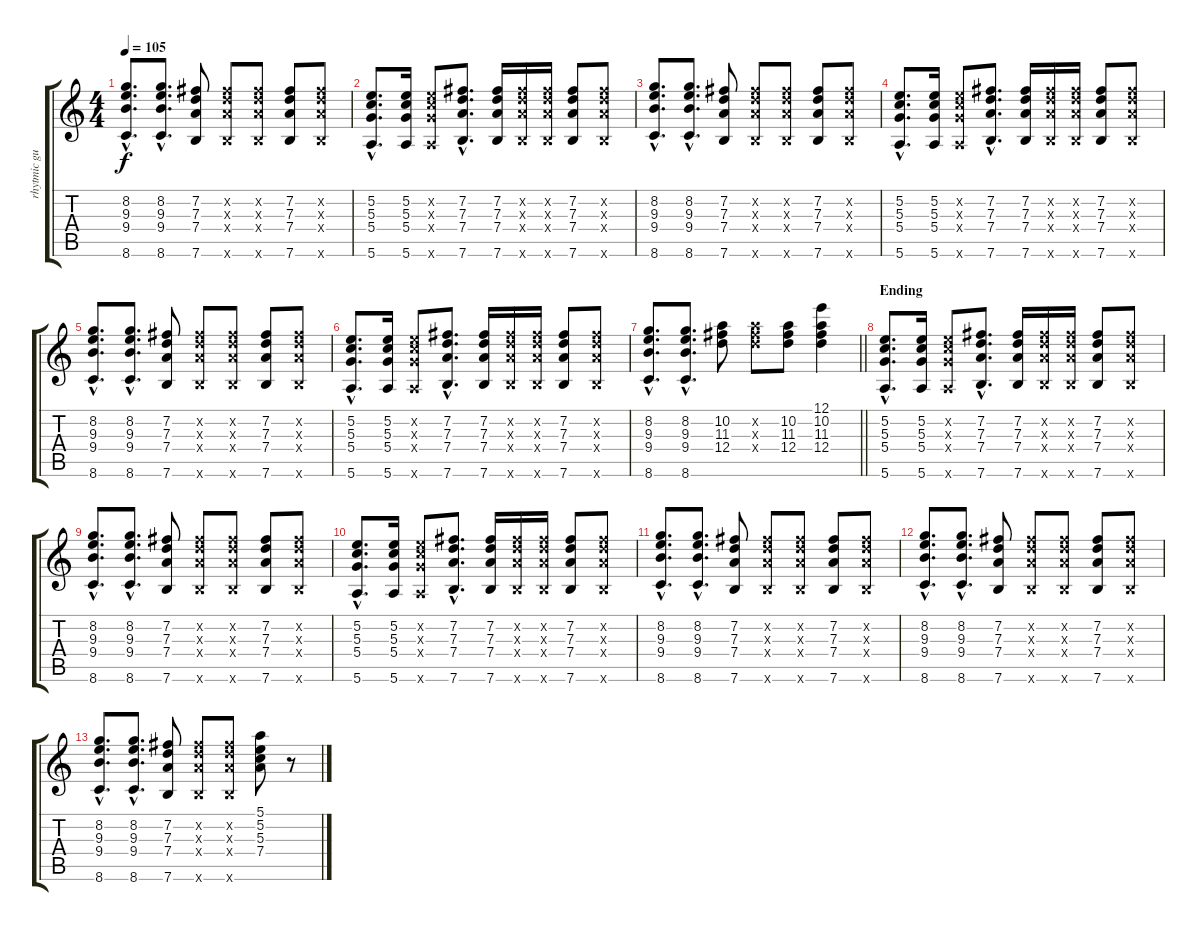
\track ("rhytmic guitar" "rhytmic gu") {instrument acousticguitarnylon}
\staff {score tabs}
\tuning (E4 B3 G3 D3 A2 E2) {hide}
\ts (4 4)
\tempo 105
\clef g2
\ks c
(8.2{hac} 9.3{hac} 9.4{hac} 8.6{hac}).8{d dy f} (8.2{hac} 9.3{hac} 9.4{hac} 8.6{hac}).8{d} (7.2 7.3 7.4 7.6).8 (7.2{x} 7.3{x} 7.4{x} 7.6{x}).8 (7.2{x} 7.3{x} 7.4{x} 7.6{x}).8 (7.2 7.3 7.4 7.6).8 (7.2{x} 7.3{x} 7.4{x} 7.6{x}).8 |
(5.2{hac} 5.3{hac} 5.4{hac} 5.6{hac}).8{d} (5.2 5.3 5.4 5.6).16 (5.2{x} 5.3{x} 5.4{x} 5.6{x}).8 (7.2{hac} 7.3{hac} 7.4{hac} 7.6{hac}).8{d} (7.2 7.3 7.4 7.6).16 (7.2{x} 7.3{x} 7.4{x} 7.6{x}).16 (7.2{x} 7.3{x} 7.4{x} 7.6{x}).16 (7.2 7.3 7.4 7.6).8 (7.2{x} 7.3{x} 7.4{x} 7.6{x}).8 |
(8.2{hac} 9.3{hac} 9.4{hac} 8.6{hac}).8{d} (8.2{hac} 9.3{hac} 9.4{hac} 8.6{hac}).8{d} (7.2 7.3 7.4 7.6).8 (7.2{x} 7.3{x} 7.4{x} 7.6{x}).8 (7.2{x} 7.3{x} 7.4{x} 7.6{x}).8 (7.2 7.3 7.4 7.6).8 (7.2{x} 7.3{x} 7.4{x} 7.6{x}).8 |
(5.2{hac} 5.3{hac} 5.4{hac} 5.6{hac}).8{d} (5.2 5.3 5.4 5.6).16 (5.2{x} 5.3{x} 5.4{x} 5.6{x}).8 (7.2{hac} 7.3{hac} 7.4{hac} 7.6{hac}).8{d} (7.2 7.3 7.4 7.6).16 (7.2{x} 7.3{x} 7.4{x} 7.6{x}).16 (7.2{x} 7.3{x} 7.4{x} 7.6{x}).16 (7.2 7.3 7.4 7.6).8 (7.2{x} 7.3{x} 7.4{x} 7.6{x}).8 |
(8.2{hac} 9.3{hac} 9.4{hac} 8.6{hac}).8{d} (8.2{hac} 9.3{hac} 9.4{hac} 8.6{hac}).8{d} (7.2 7.3 7.4 7.6).8 (7.2{x} 7.3{x} 7.4{x} 7.6{x}).8 (7.2{x} 7.3{x} 7.4{x} 7.6{x}).8 (7.2 7.3 7.4 7.6).8 (7.2{x} 7.3{x} 7.4{x} 7.6{x}).8 |
(5.2{hac} 5.3{hac} 5.4{hac} 5.6{hac}).8{d} (5.2 5.3 5.4 5.6).16 (5.2{x} 5.3{x} 5.4{x} 5.6{x}).8 (7.2{hac} 7.3{hac} 7.4{hac} 7.6{hac}).8{d} (7.2 7.3 7.4 7.6).16 (7.2{x} 7.3{x} 7.4{x} 7.6{x}).16 (7.2{x} 7.3{x} 7.4{x} 7.6{x}).16 (7.2 7.3 7.4 7.6).8 (7.2{x} 7.3{x} 7.4{x} 7.6{x}).8 |
\barLineRight lightlight
(8.2{hac} 9.3{hac} 9.4{hac} 8.6{hac}).8{d} (8.2{hac} 9.3{hac} 9.4{hac} 8.6{hac}).8{d} (10.2 11.3 12.4).8 (10.2{x} 11.3{x} 12.4{x}).8 (10.2 11.3 12.4).8 (12.1 10.2 11.3 12.4).4 |
\section ("" "Ending")
(5.2{hac} 5.3{hac} 5.4{hac} 5.6{hac}).8{d} (5.2 5.3 5.4 5.6).16 (5.2{x} 5.3{x} 5.4{x} 5.6{x}).8 (7.2{hac} 7.3{hac} 7.4{hac} 7.6{hac}).8{d} (7.2 7.3 7.4 7.6).16 (7.2{x} 7.3{x} 7.4{x} 7.6{x}).16 (7.2{x} 7.3{x} 7.4{x} 7.6{x}).16 (7.2 7.3 7.4 7.6).8 (7.2{x} 7.3{x} 7.4{x} 7.6{x}).8 |
(8.2{hac} 9.3{hac} 9.4{hac} 8.6{hac}).8{d} (8.2{hac} 9.3{hac} 9.4{hac} 8.6{hac}).8{d} (7.2 7.3 7.4 7.6).8 (7.2{x} 7.3{x} 7.4{x} 7.6{x}).8 (7.2{x} 7.3{x} 7.4{x} 7.6{x}).8 (7.2 7.3 7.4 7.6).8 (7.2{x} 7.3{x} 7.4{x} 7.6{x}).8 |
(5.2{hac} 5.3{hac} 5.4{hac} 5.6{hac}).8{d} (5.2 5.3 5.4 5.6).16 (5.2{x} 5.3{x} 5.4{x} 5.6{x}).8 (7.2{hac} 7.3{hac} 7.4{hac} 7.6{hac}).8{d} (7.2 7.3 7.4 7.6).16 (7.2{x} 7.3{x} 7.4{x} 7.6{x}).16 (7.2{x} 7.3{x} 7.4{x} 7.6{x}).16 (7.2 7.3 7.4 7.6).8 (7.2{x} 7.3{x} 7.4{x} 7.6{x}).8 |
(8.2{hac} 9.3{hac} 9.4{hac} 8.6{hac}).8{d} (8.2{hac} 9.3{hac} 9.4{hac} 8.6{hac}).8{d} (7.2 7.3 7.4 7.6).8 (7.2{x} 7.3{x} 7.4{x} 7.6{x}).8 (7.2{x} 7.3{x} 7.4{x} 7.6{x}).8 (7.2 7.3 7.4 7.6).8 (7.2{x} 7.3{x} 7.4{x} 7.6{x}).8 |
(8.2{hac} 9.3{hac} 9.4{hac} 8.6{hac}).8{d} (8.2{hac} 9.3{hac} 9.4{hac} 8.6{hac}).8{d} (7.2 7.3 7.4 7.6).8 (7.2{x} 7.3{x} 7.4{x} 7.6{x}).8 (7.2{x} 7.3{x} 7.4{x} 7.6{x}).8 (7.2 7.3 7.4 7.6).8 (7.2{x} 7.3{x} 7.4{x} 7.6{x}).8 |
(8.2{hac} 9.3{hac} 9.4{hac} 8.6{hac}).8{d} (8.2{hac} 9.3{hac} 9.4{hac} 8.6{hac}).8{d} (7.2 7.3 7.4 7.6).8 (7.2{x} 7.3{x} 7.4{x} 7.6{x}).8 (7.2{x} 7.3{x} 7.4{x} 7.6{x}).8 (5.1 5.2 5.3 7.4).8 r.8
